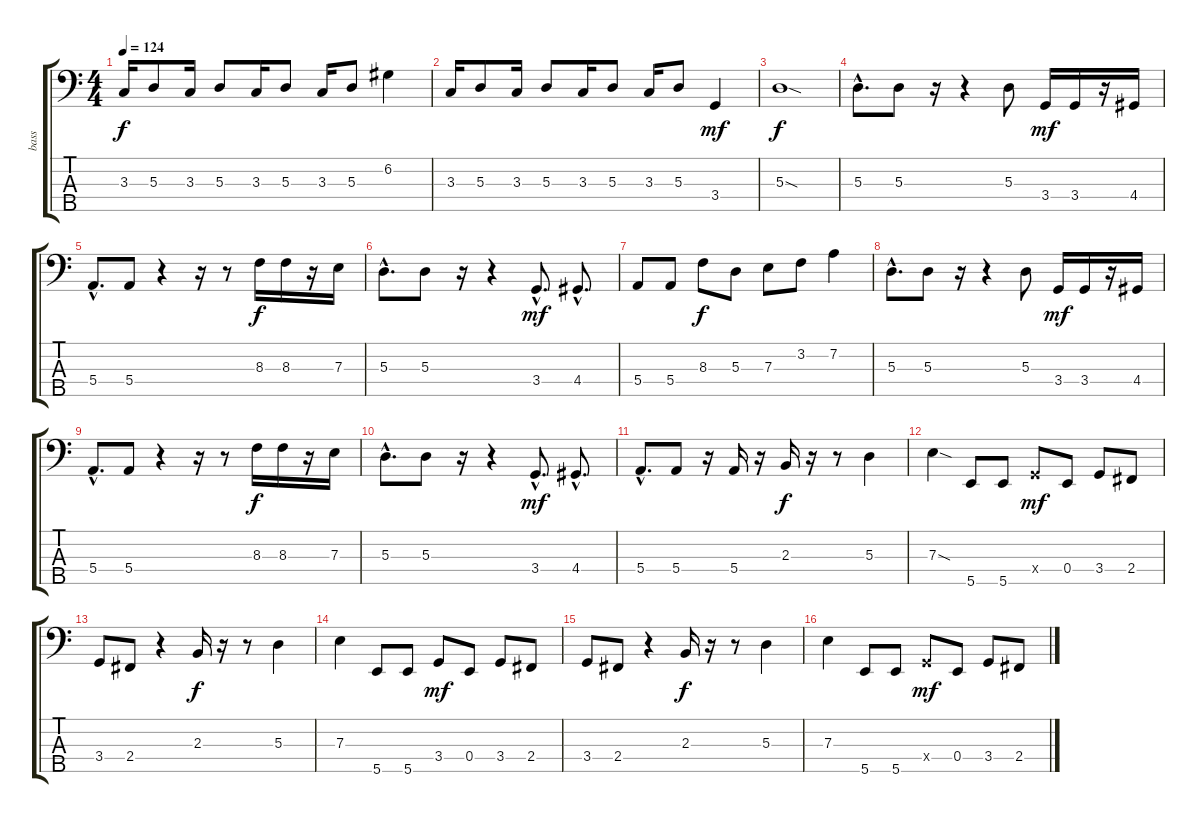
\track ("bass" "bass") {instrument electricbassfinger}
\staff {score tabs}
\tuning (G2 D2 A1 E1 B0) {hide}
\ts (4 4)
\tempo 124
\clef f4
\ks c
3.3.16{dy f} 5.3.8 3.3.16 5.3.8 3.3.16 5.3.8 3.3.16 5.3.8 6.2.4 |
3.3.16 5.3.8 3.3.16 5.3.8 3.3.16 5.3.8 3.3.16 5.3.8 3.4.4{dy mf} |
5.3{sod}.1{dy f} |
5.3{hac}.8{d} 5.3.8 r.16 r.4 5.3.8 3.4.16{dy mf} 3.4.16 r.16 4.4.16 |
5.4{hac}.8{d} 5.4.8 r.4 r.16 r.8 8.3.16{dy f} 8.3.16 r.16 7.3.16 |
5.3{hac}.8{d} 5.3.8 r.16 r.4 3.4{hac}.8{d dy mf} 4.4{hac}.8{d} |
5.4.8 5.4.8 8.3.8{dy f} 5.3.8 7.3.8 3.2.8 7.2.4 |
5.3{hac}.8{d} 5.3.8 r.16 r.4 5.3.8 3.4.16{dy mf} 3.4.16 r.16 4.4.16 |
5.4{hac}.8{d} 5.4.8 r.4 r.16 r.8 8.3.16{dy f} 8.3.16 r.16 7.3.16 |
5.3{hac}.8{d} 5.3.8 r.16 r.4 3.4{hac}.8{d dy mf} 4.4{hac}.8{d} |
5.4{hac}.8{d} 5.4.8 r.16 5.4.16 r.16 2.3.16{dy f} r.16 r.8 5.3.4 |
7.3{sod}.4 5.5.8 5.5.8 3.4{x}.8{dy mf} 0.4.8 3.4.8 2.4.8 |
3.4.8 2.4.8 r.4 2.3.16{dy f} r.16 r.8 5.3.4 |
7.3.4 5.5.8 5.5.8 3.4.8{dy mf} 0.4.8 3.4.8 2.4.8 |
3.4.8 2.4.8 r.4 2.3.16{dy f} r.16 r.8 5.3.4 |
7.3.4 5.5.8 5.5.8 3.4{x}.8{dy mf} 0.4.8 3.4.8 2.4.8
